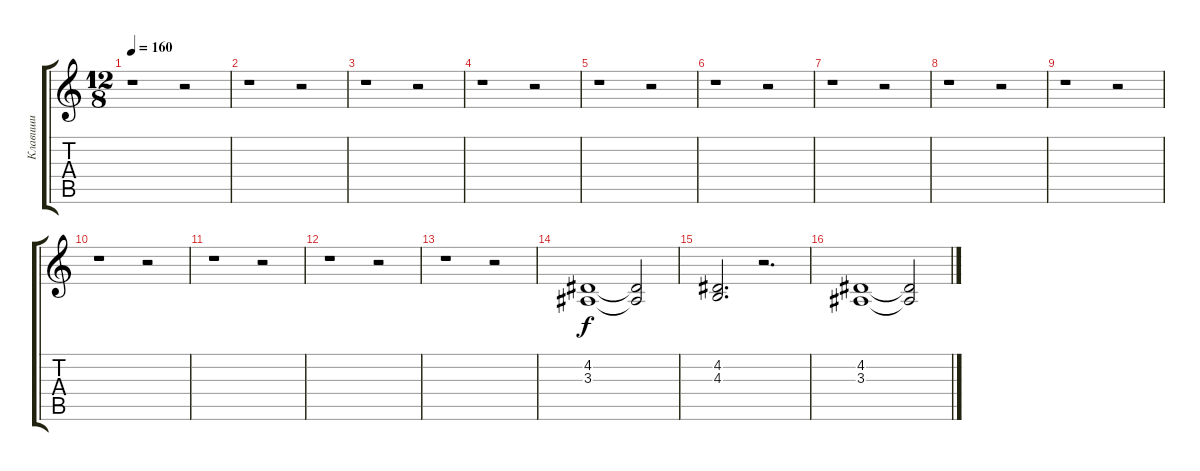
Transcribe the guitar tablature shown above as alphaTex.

\track ("Клавиши" "Клавиши") {instrument choiraahs}
\staff {score tabs}
\tuning (E4 B3 G3 D3 A2 E2) {hide}
\ts (12 8)
\tempo 160
\clef g2
\ks c
r.1{dy f} r.2 |
r.1 r.2 |
r.1 r.2 |
r.1 r.2 |
r.1 r.2 |
r.1 r.2 |
r.1 r.2 |
r.1 r.2 |
r.1 r.2 |
r.1 r.2 |
r.1 r.2 |
r.1 r.2 |
r.1 r.2 |
(4.2 3.3).1 (4.2{t} 3.3{t}).2 |
(4.2 4.3).2{d} r.2{d} |
(4.2 3.3).1 (4.2{t} 3.3{t}).2
